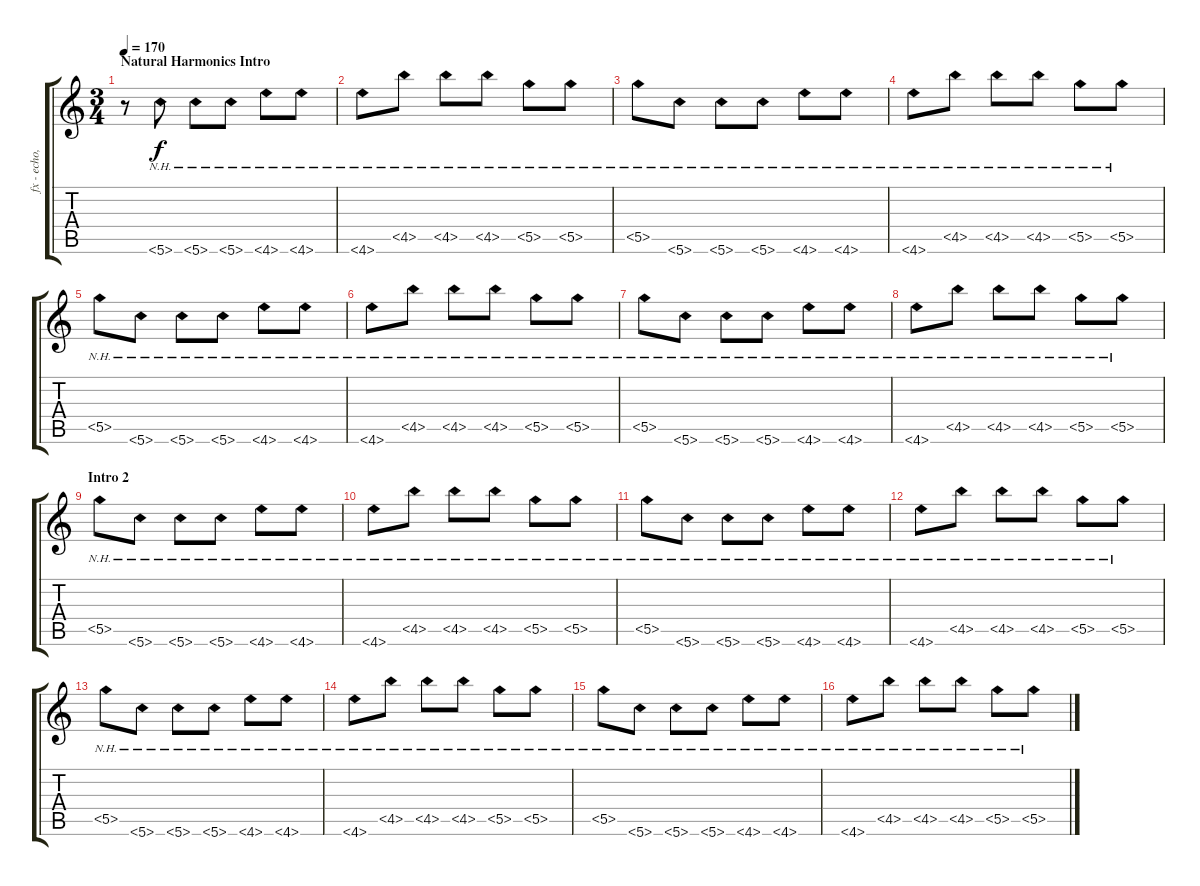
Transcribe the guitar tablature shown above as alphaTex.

\track ("fx - echo, warm pad " "fx - echo,") {instrument distortionguitar}
\staff {score tabs}
\tuning (D4 A3 F3 C3 G2 C2) {hide}
\ts (3 4)
\section ("" "Natural Harmonics Intro")
\tempo 170
\clef g2
\ks c
r.8{dy f instrument distortionguitar} 5.6{nh}.8 5.6{nh}.8 5.6{nh}.8 4.6{nh}.8 4.6{nh}.8 |
4.6{nh}.8 4.5{nh}.8 4.5{nh}.8 4.5{nh}.8 5.5{nh}.8 5.5{nh}.8 |
5.5{nh}.8 5.6{nh}.8 5.6{nh}.8 5.6{nh}.8 4.6{nh}.8 4.6{nh}.8 |
4.6{nh}.8 4.5{nh}.8 4.5{nh}.8 4.5{nh}.8 5.5{nh}.8 5.5{nh}.8 |
5.5{nh}.8 5.6{nh}.8 5.6{nh}.8 5.6{nh}.8 4.6{nh}.8 4.6{nh}.8 |
4.6{nh}.8 4.5{nh}.8 4.5{nh}.8 4.5{nh}.8 5.5{nh}.8 5.5{nh}.8 |
5.5{nh}.8 5.6{nh}.8 5.6{nh}.8 5.6{nh}.8 4.6{nh}.8 4.6{nh}.8 |
4.6{nh}.8 4.5{nh}.8 4.5{nh}.8 4.5{nh}.8 5.5{nh}.8 5.5{nh}.8 |
\section ("" "Intro 2")
5.5{nh}.8 5.6{nh}.8 5.6{nh}.8 5.6{nh}.8 4.6{nh}.8 4.6{nh}.8 |
4.6{nh}.8 4.5{nh}.8 4.5{nh}.8 4.5{nh}.8 5.5{nh}.8 5.5{nh}.8 |
5.5{nh}.8 5.6{nh}.8 5.6{nh}.8 5.6{nh}.8 4.6{nh}.8 4.6{nh}.8 |
4.6{nh}.8 4.5{nh}.8 4.5{nh}.8 4.5{nh}.8 5.5{nh}.8 5.5{nh}.8 |
5.5{nh}.8 5.6{nh}.8 5.6{nh}.8 5.6{nh}.8 4.6{nh}.8 4.6{nh}.8 |
4.6{nh}.8 4.5{nh}.8 4.5{nh}.8 4.5{nh}.8 5.5{nh}.8 5.5{nh}.8 |
5.5{nh}.8 5.6{nh}.8 5.6{nh}.8 5.6{nh}.8 4.6{nh}.8 4.6{nh}.8 |
4.6{nh}.8 4.5{nh}.8 4.5{nh}.8 4.5{nh}.8 5.5{nh}.8 5.5{nh}.8
